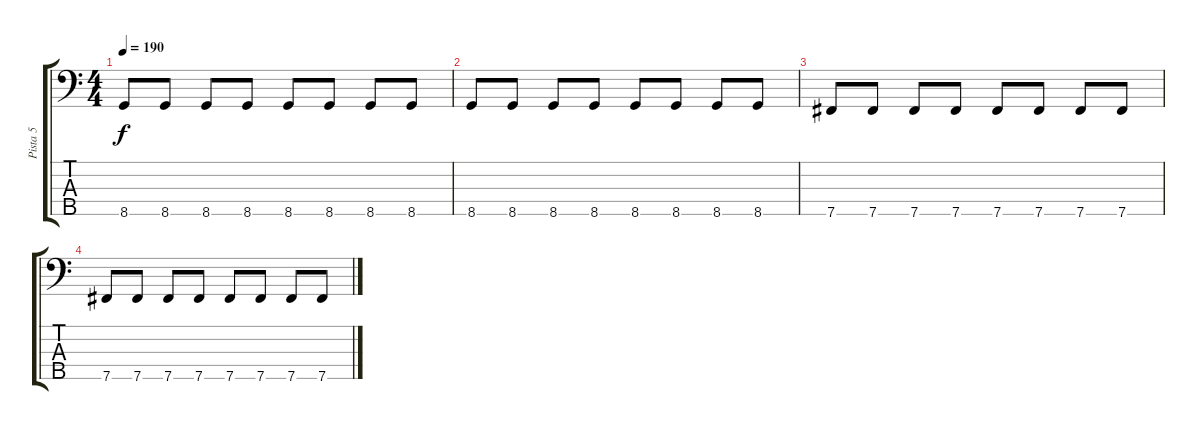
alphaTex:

\track ("Pista 5" "Pista 5") {instrument electricbasspick}
\staff {score tabs}
\tuning (Ab2 E2 B1 Gb1 B0) {hide}
\ts (4 4)
\tempo 190
\clef f4
\ks c
8.5.8{dy f} 8.5.8 8.5.8 8.5.8 8.5.8 8.5.8 8.5.8 8.5.8 |
8.5.8 8.5.8 8.5.8 8.5.8 8.5.8 8.5.8 8.5.8 8.5.8 |
7.5.8 7.5.8 7.5.8 7.5.8 7.5.8 7.5.8 7.5.8 7.5.8 |
7.5.8 7.5.8 7.5.8 7.5.8 7.5.8 7.5.8 7.5.8 7.5.8
